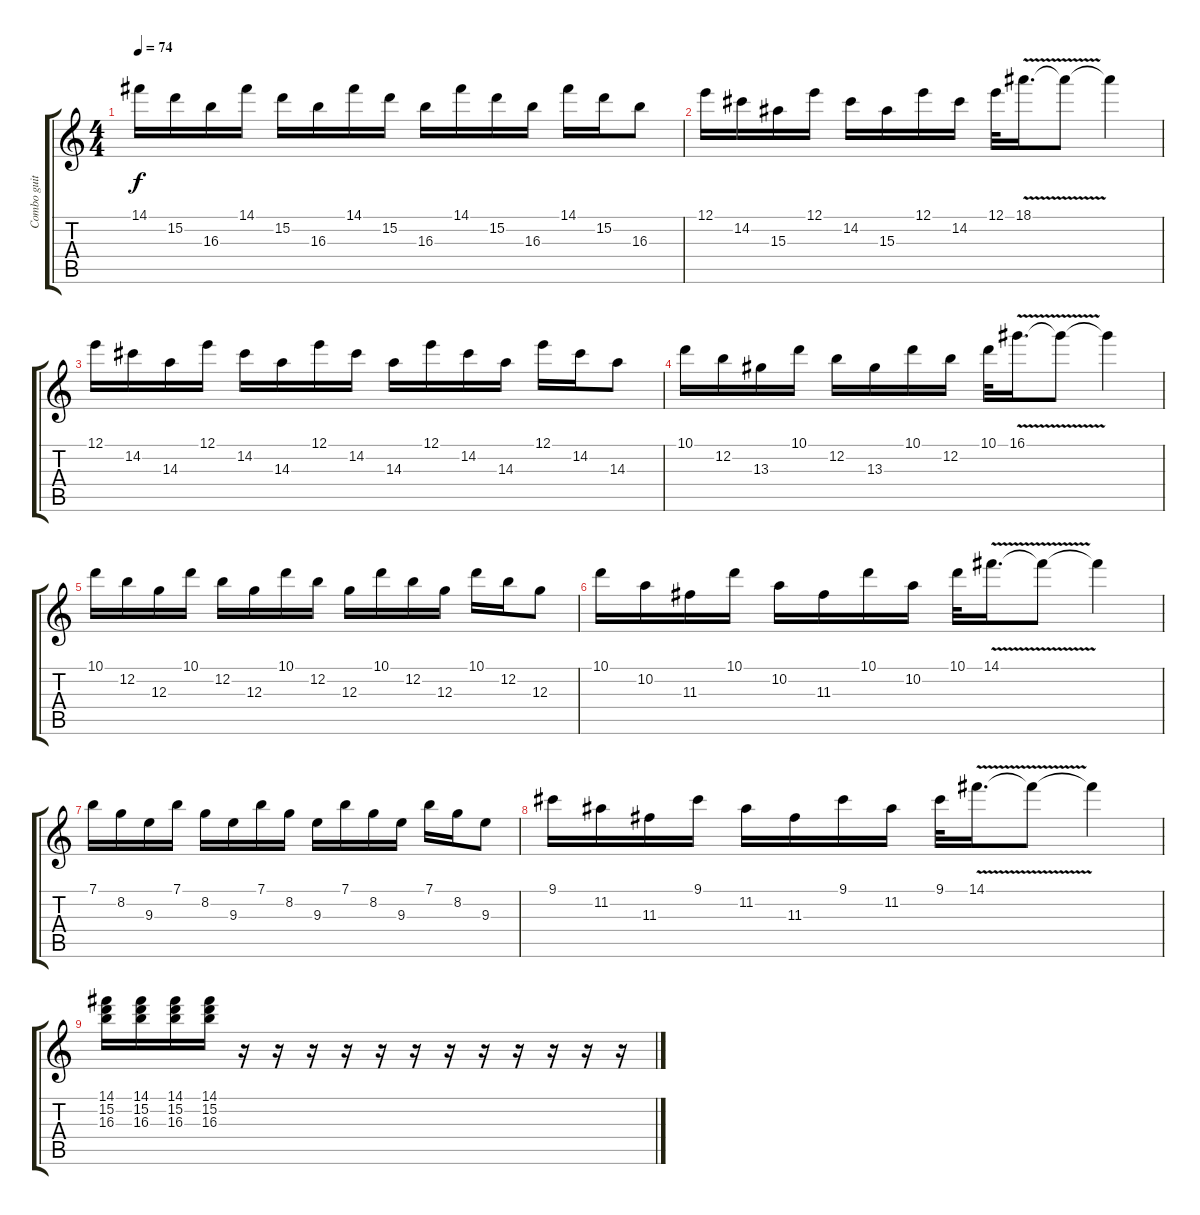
\track ("Combo guitar solo" "Combo guit") {instrument overdrivenguitar}
\staff {score tabs}
\tuning (E4 B3 G3 D3 A2 E2) {hide}
\ts (4 4)
\tempo 74
\clef g2
\ks c
14.1.16{dy f} 15.2.16 16.3.16 14.1.16 15.2.16 16.3.16 14.1.16 15.2.16 16.3.16 14.1.16 15.2.16 16.3.16 14.1.16 15.2.16 16.3.8 |
12.1.16 14.2.16 15.3.16 12.1.16 14.2.16 15.3.16 12.1.16 14.2.16 12.1.32 18.1{v}.16{d} 18.1{t}.8 18.1{t}.4 |
12.1.16 14.2.16 14.3.16 12.1.16 14.2.16 14.3.16 12.1.16 14.2.16 14.3.16 12.1.16 14.2.16 14.3.16 12.1.16 14.2.16 14.3.8 |
10.1.16 12.2.16 13.3.16 10.1.16 12.2.16 13.3.16 10.1.16 12.2.16 10.1.32 16.1{v}.16{d} 16.1{t}.8 16.1{t}.4 |
10.1.16 12.2.16 12.3.16 10.1.16 12.2.16 12.3.16 10.1.16 12.2.16 12.3.16 10.1.16 12.2.16 12.3.16 10.1.16 12.2.16 12.3.8 |
10.1.16 10.2.16 11.3.16 10.1.16 10.2.16 11.3.16 10.1.16 10.2.16 10.1.32 14.1{v}.16{d} 14.1{t}.8 14.1{t}.4 |
7.1.16 8.2.16 9.3.16 7.1.16 8.2.16 9.3.16 7.1.16 8.2.16 9.3.16 7.1.16 8.2.16 9.3.16 7.1.16 8.2.16 9.3.8 |
9.1.16 11.2.16 11.3.16 9.1.16 11.2.16 11.3.16 9.1.16 11.2.16 9.1.32 14.1{v}.16{d} 14.1{t}.8 14.1{t}.4 |
(14.1 15.2 16.3).16 (14.1 15.2 16.3).16 (14.1 15.2 16.3).16 (14.1 15.2 16.3).16 r.16 r.16 r.16 r.16 r.16 r.16 r.16 r.16 r.16 r.16 r.16 r.16
